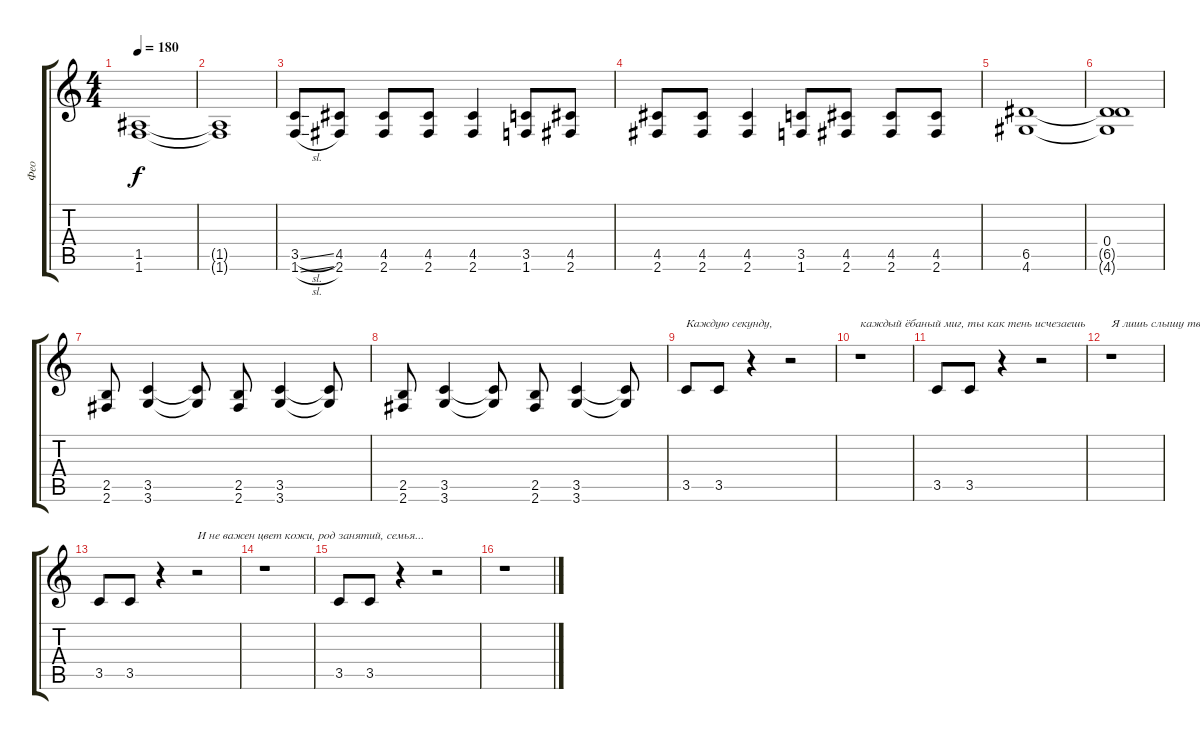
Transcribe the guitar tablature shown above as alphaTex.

\track ("Фео" "Фео") {instrument distortionguitar}
\staff {score tabs}
\tuning (E4 B3 G3 D3 A2 E2) {hide}
\ts (4 4)
\tempo 180
\clef g2
\ks c
(1.5 1.6).1{dy f} |
(1.5{t} 1.6{t}).1 |
(3.5{sl} 1.6{sl}).8 (4.5 2.6).8 (4.5 2.6).8 (4.5 2.6).8 (4.5 2.6).4 (3.5 1.6).8 (4.5 2.6).8 |
(4.5 2.6).8 (4.5 2.6).8 (4.5 2.6).4 (3.5 1.6).8 (4.5 2.6).8 (4.5 2.6).8 (4.5 2.6).8 |
(6.5 4.6).1 |
(0.4 6.5{t} 4.6{t}).1 |
(2.5 2.6).8 (3.5 3.6).4 (3.5{t} 3.6{t}).8 (2.5 2.6).8 (3.5 3.6).4 (3.5{t} 3.6{t}).8 |
(2.5 2.6).8 (3.5 3.6).4 (3.5{t} 3.6{t}).8 (2.5 2.6).8 (3.5 3.6).4 (3.5{t} 3.6{t}).8 |
3.5.8{txt "Каждую секунду,"} 3.5.8 r.4 r.2 |
r.1{txt "каждый ёбаный миг, ты как тень исчезаешь"} |
3.5.8 3.5.8 r.4 r.2 |
r.1{txt "Я лишь слышу твой крик"} |
3.5.8 3.5.8 r.4 r.2{txt "И не важен цвет кожи, род занятий, семья..."} |
r.1 |
3.5.8 3.5.8 r.4 r.2 |
r.1
